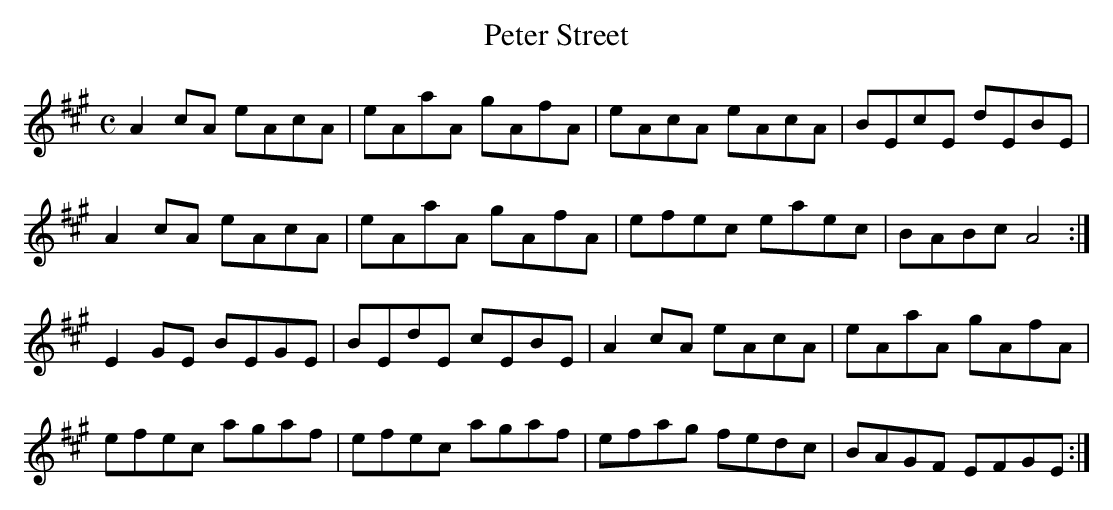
X:1
T:Peter Street
M:C
L:1/8
K:A Major
A2cA eAcA|eAaA gAfA|eAcA eAcA|BEcE dEBE|!
A2cA eAcA|eAaA gAfA|efec eaec|BABc A4:|!
E2GE BEGE|BEdE cEBE|A2cA eAcA|eAaA gAfA|!
efec agaf|efec agaf|efag fedc|BAGF EFGE:|!
